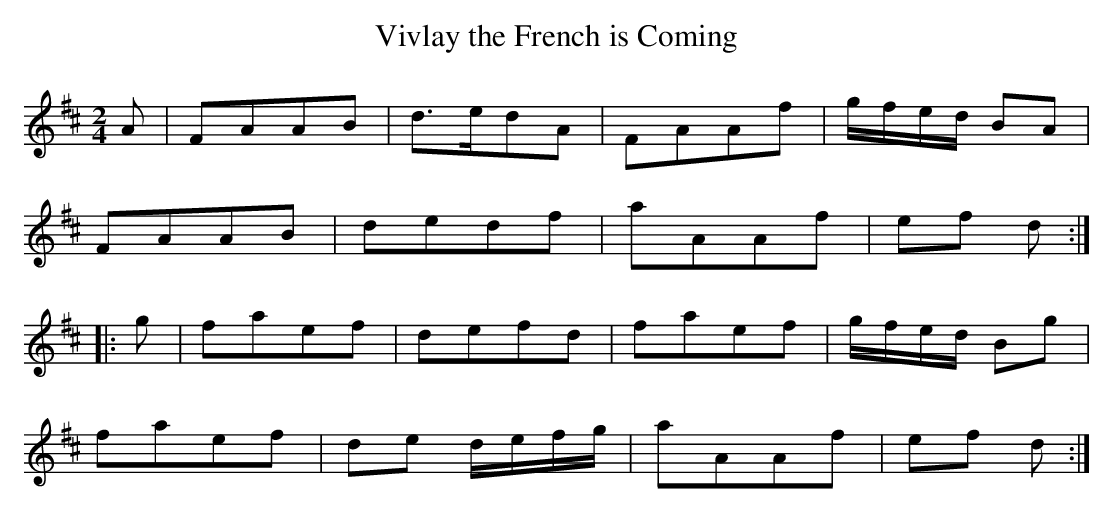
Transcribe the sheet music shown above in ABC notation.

X:1
T:Vivlay the French is Coming
M:2/4
L:1/8
K:D
A|FAAB|d>edA|FAAf|g/f/e/d/ BA|
FAAB|dedf|aAAf|ef d:|
|:g|faef|defd|faef|g/f/e/d/ Bg|
faef|de d/e/f/g/|aAAf|ef d:|]
